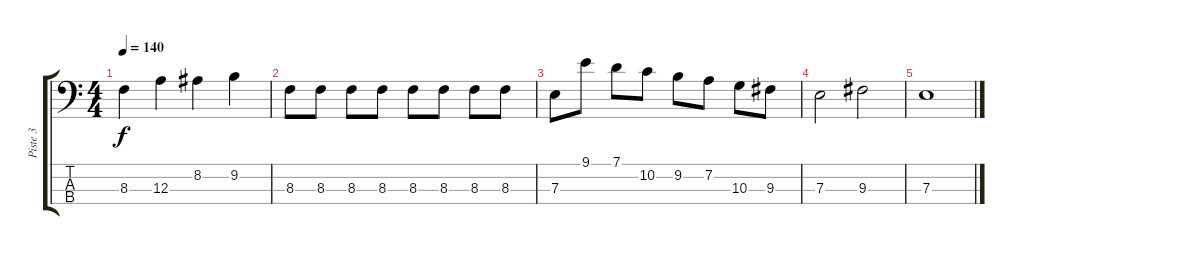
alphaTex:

\track ("Piste 3" "Piste 3") {instrument electricbassfinger}
\staff {score tabs}
\tuning (G2 D2 A1 E1) {hide}
\ts (4 4)
\tempo 140
\clef f4
\ks c
8.3.4{dy f} 12.3.4 8.2.4 9.2.4 |
8.3.8 8.3.8 8.3.8 8.3.8 8.3.8 8.3.8 8.3.8 8.3.8 |
7.3.8 9.1.8 7.1.8 10.2.8 9.2.8 7.2.8 10.3.8 9.3.8 |
7.3.2 9.3.2 |
7.3.1
